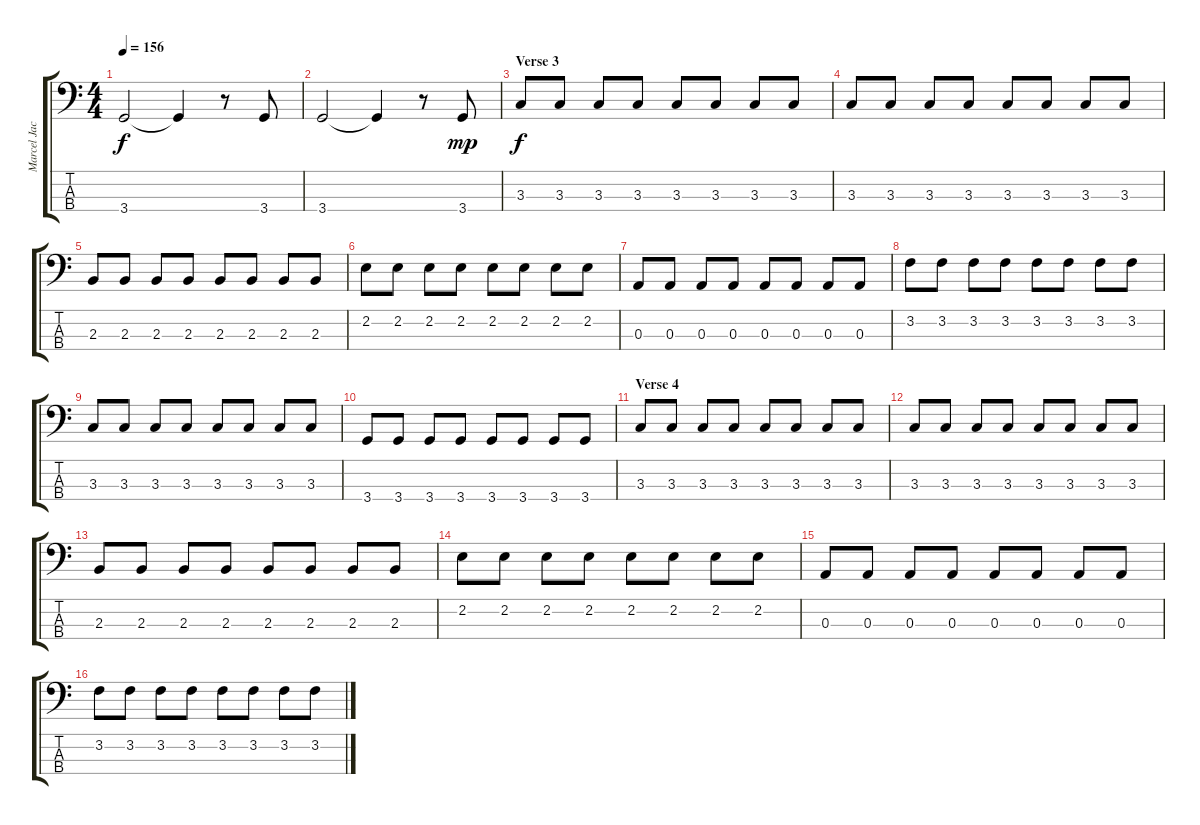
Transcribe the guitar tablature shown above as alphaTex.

\track ("Marcel Jacob" "Marcel Jac") {instrument electricbasspick}
\staff {score tabs}
\tuning (G2 D2 A1 E1) {hide}
\ts (4 4)
\tempo 156
\clef f4
\ks c
3.4.2{dy f} 3.4{t}.4 r.8 3.4.8 |
3.4.2 3.4{t}.4 r.8 3.4.8{dy mp} |
\section ("" "Verse 3")
3.3.8{dy f} 3.3.8 3.3.8 3.3.8 3.3.8 3.3.8 3.3.8 3.3.8 |
3.3.8 3.3.8 3.3.8 3.3.8 3.3.8 3.3.8 3.3.8 3.3.8 |
2.3.8 2.3.8 2.3.8 2.3.8 2.3.8 2.3.8 2.3.8 2.3.8 |
2.2.8 2.2.8 2.2.8 2.2.8 2.2.8 2.2.8 2.2.8 2.2.8 |
0.3.8 0.3.8 0.3.8 0.3.8 0.3.8 0.3.8 0.3.8 0.3.8 |
3.2.8 3.2.8 3.2.8 3.2.8 3.2.8 3.2.8 3.2.8 3.2.8 |
3.3.8 3.3.8 3.3.8 3.3.8 3.3.8 3.3.8 3.3.8 3.3.8 |
3.4.8 3.4.8 3.4.8 3.4.8 3.4.8 3.4.8 3.4.8 3.4.8 |
\section ("" "Verse 4")
3.3.8 3.3.8 3.3.8 3.3.8 3.3.8 3.3.8 3.3.8 3.3.8 |
3.3.8 3.3.8 3.3.8 3.3.8 3.3.8 3.3.8 3.3.8 3.3.8 |
2.3.8 2.3.8 2.3.8 2.3.8 2.3.8 2.3.8 2.3.8 2.3.8 |
2.2.8 2.2.8 2.2.8 2.2.8 2.2.8 2.2.8 2.2.8 2.2.8 |
0.3.8 0.3.8 0.3.8 0.3.8 0.3.8 0.3.8 0.3.8 0.3.8 |
3.2.8 3.2.8 3.2.8 3.2.8 3.2.8 3.2.8 3.2.8 3.2.8
